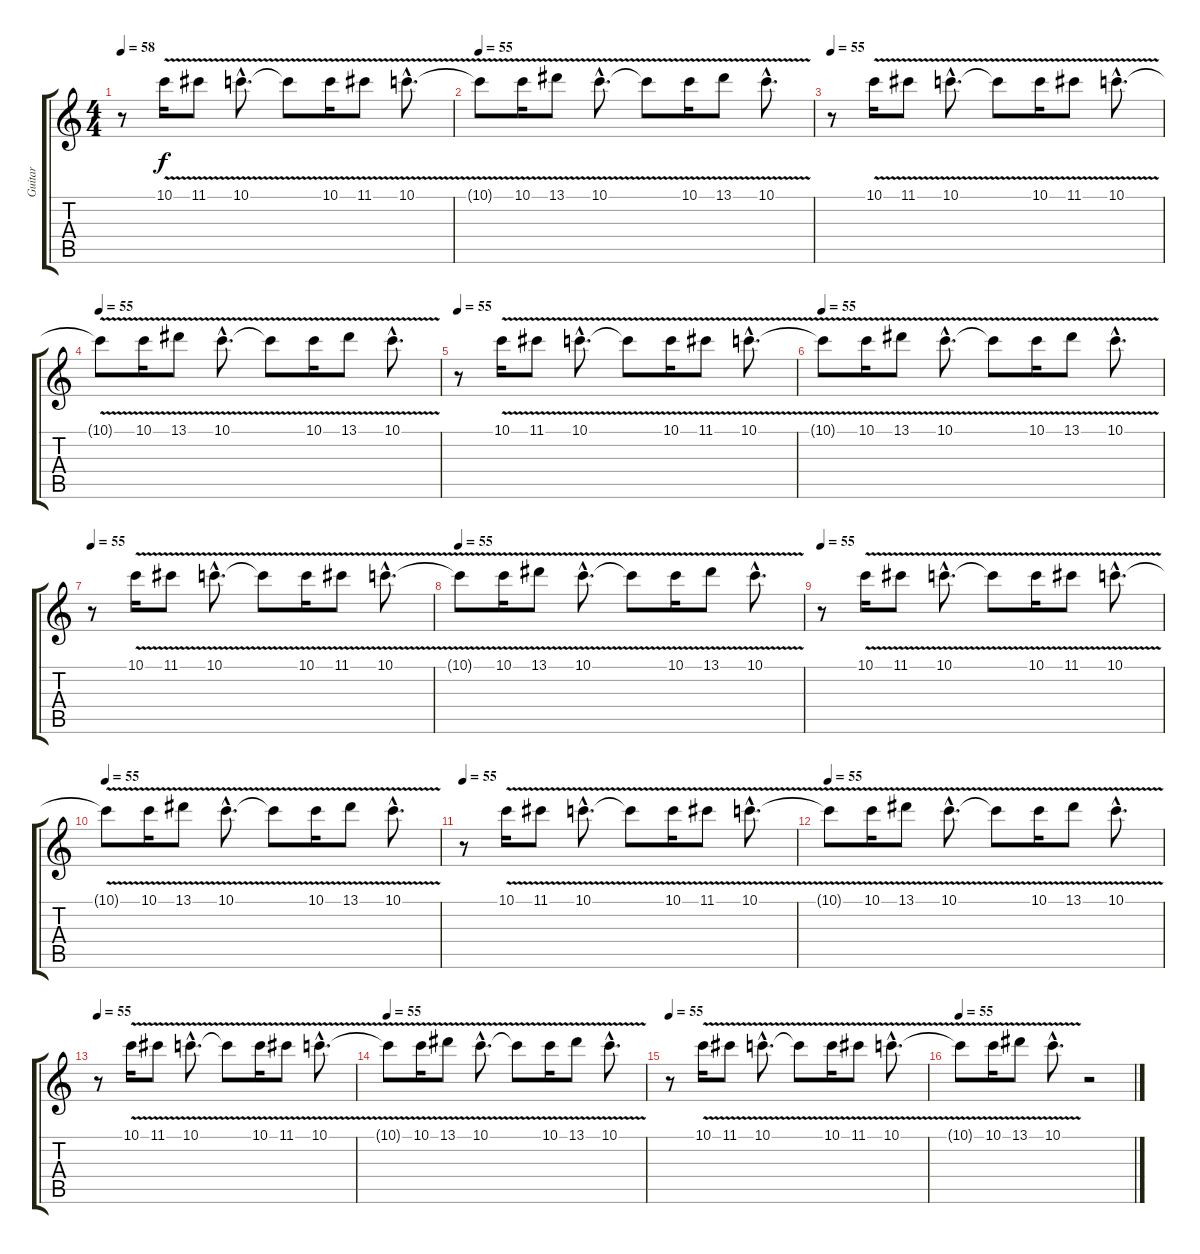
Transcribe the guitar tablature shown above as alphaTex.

\track ("Guitar" "Guitar") {instrument electricguitarjazz}
\staff {score tabs}
\tuning (D4 A3 F3 C3 G2 C2) {hide}
\ts (4 4)
\tempo 58
\tempo 55
\tempo 58
\clef g2
\ks c
r.8{dy f instrument electricguitarjazz} 10.1{v}.16 11.1{v}.8 10.1{v hac}.8{d} 10.1{t}.8 10.1{v}.16 11.1{v}.8 10.1{v hac}.8{d} |
\tempo 55
10.1{t}.8 10.1{v}.16 13.1{v}.8 10.1{v hac}.8{d} 10.1{t}.8 10.1{v}.16 13.1{v}.8 10.1{v hac}.8{d} |
\tempo 55
r.8 10.1{v}.16 11.1{v}.8 10.1{v hac}.8{d} 10.1{t}.8 10.1{v}.16 11.1{v}.8 10.1{v hac}.8{d} |
\tempo 55
10.1{t}.8 10.1{v}.16 13.1{v}.8 10.1{v hac}.8{d} 10.1{t}.8 10.1{v}.16 13.1{v}.8 10.1{v hac}.8{d} |
\tempo 55
r.8 10.1{v}.16 11.1{v}.8 10.1{v hac}.8{d} 10.1{t}.8 10.1{v}.16 11.1{v}.8 10.1{v hac}.8{d} |
\tempo 55
10.1{t}.8 10.1{v}.16 13.1{v}.8 10.1{v hac}.8{d} 10.1{t}.8 10.1{v}.16 13.1{v}.8 10.1{v hac}.8{d} |
\tempo 55
r.8 10.1{v}.16 11.1{v}.8 10.1{v hac}.8{d} 10.1{t}.8 10.1{v}.16 11.1{v}.8 10.1{v hac}.8{d} |
\tempo 55
10.1{t}.8 10.1{v}.16 13.1{v}.8 10.1{v hac}.8{d} 10.1{t}.8 10.1{v}.16 13.1{v}.8 10.1{v hac}.8{d} |
\tempo 55
r.8 10.1{v}.16 11.1{v}.8 10.1{v hac}.8{d} 10.1{t}.8 10.1{v}.16 11.1{v}.8 10.1{v hac}.8{d} |
\tempo 55
10.1{t}.8 10.1{v}.16 13.1{v}.8 10.1{v hac}.8{d} 10.1{t}.8 10.1{v}.16 13.1{v}.8 10.1{v hac}.8{d} |
\tempo 55
r.8 10.1{v}.16 11.1{v}.8 10.1{v hac}.8{d} 10.1{t}.8 10.1{v}.16 11.1{v}.8 10.1{v hac}.8{d} |
\tempo 55
10.1{t}.8 10.1{v}.16 13.1{v}.8 10.1{v hac}.8{d} 10.1{t}.8 10.1{v}.16 13.1{v}.8 10.1{v hac}.8{d} |
\tempo 55
r.8 10.1{v}.16 11.1{v}.8 10.1{v hac}.8{d} 10.1{t}.8 10.1{v}.16 11.1{v}.8 10.1{v hac}.8{d} |
\tempo 55
10.1{t}.8 10.1{v}.16 13.1{v}.8 10.1{v hac}.8{d} 10.1{t}.8 10.1{v}.16 13.1{v}.8 10.1{v hac}.8{d} |
\tempo 55
r.8 10.1{v}.16 11.1{v}.8 10.1{v hac}.8{d} 10.1{t}.8 10.1{v}.16 11.1{v}.8 10.1{v hac}.8{d} |
\tempo 55
10.1{t}.8 10.1{v}.16 13.1{v}.8 10.1{v hac}.8{d} r.2
